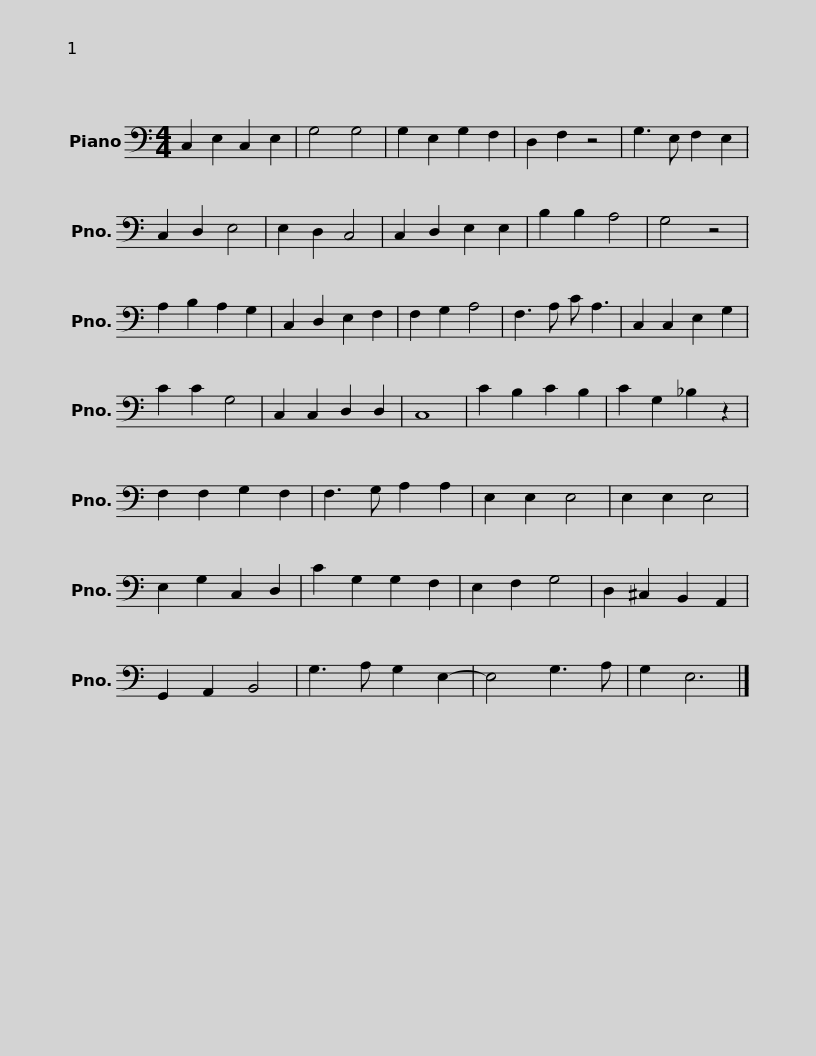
X:1
L:1/8
M:4/4
I:linebreak $
K:C
V:1 bass
V:1
 C,2 E,2 C,2 E,2 | G,4 G,4 | G,2 E,2 G,2 F,2 | D,2 F,2 z4 | G,3 E, F,2 E,2 | %5
 C,2 D,2 E,4 | E,2 D,2 C,4 | C,2 D,2 E,2 E,2 | B,2 B,2 A,4 | G,4 z4 | %10
 A,2 B,2 A,2 G,2 |$ C,2 D,2 E,2 F,2 | F,2 G,2 A,4 | F,3 A, C A,3 | C,2 C,2 E,2 G,2 | %15
 C2 C2 G,4 | C,2 C,2 D,2 D,2 | C,8 | C2 B,2 C2 B,2 | C2 G,2 _B,2 z2 | %20
 F,2 F,2 G,2 F,2 |$ F,3 G, A,2 A,2 | E,2 E,2 E,4 | E,2 E,2 E,4 | E,2 G,2 C,2 D,2 | %25
 C2 G,2 G,2 F,2 | E,2 F,2 G,4 | D,2 ^C,2 B,,2 A,,2 | G,,2 A,,2 B,,4 | G,3 A, G,2 E,2- | %30
 E,4 G,3 A, | G,2 E,6 |] %32
